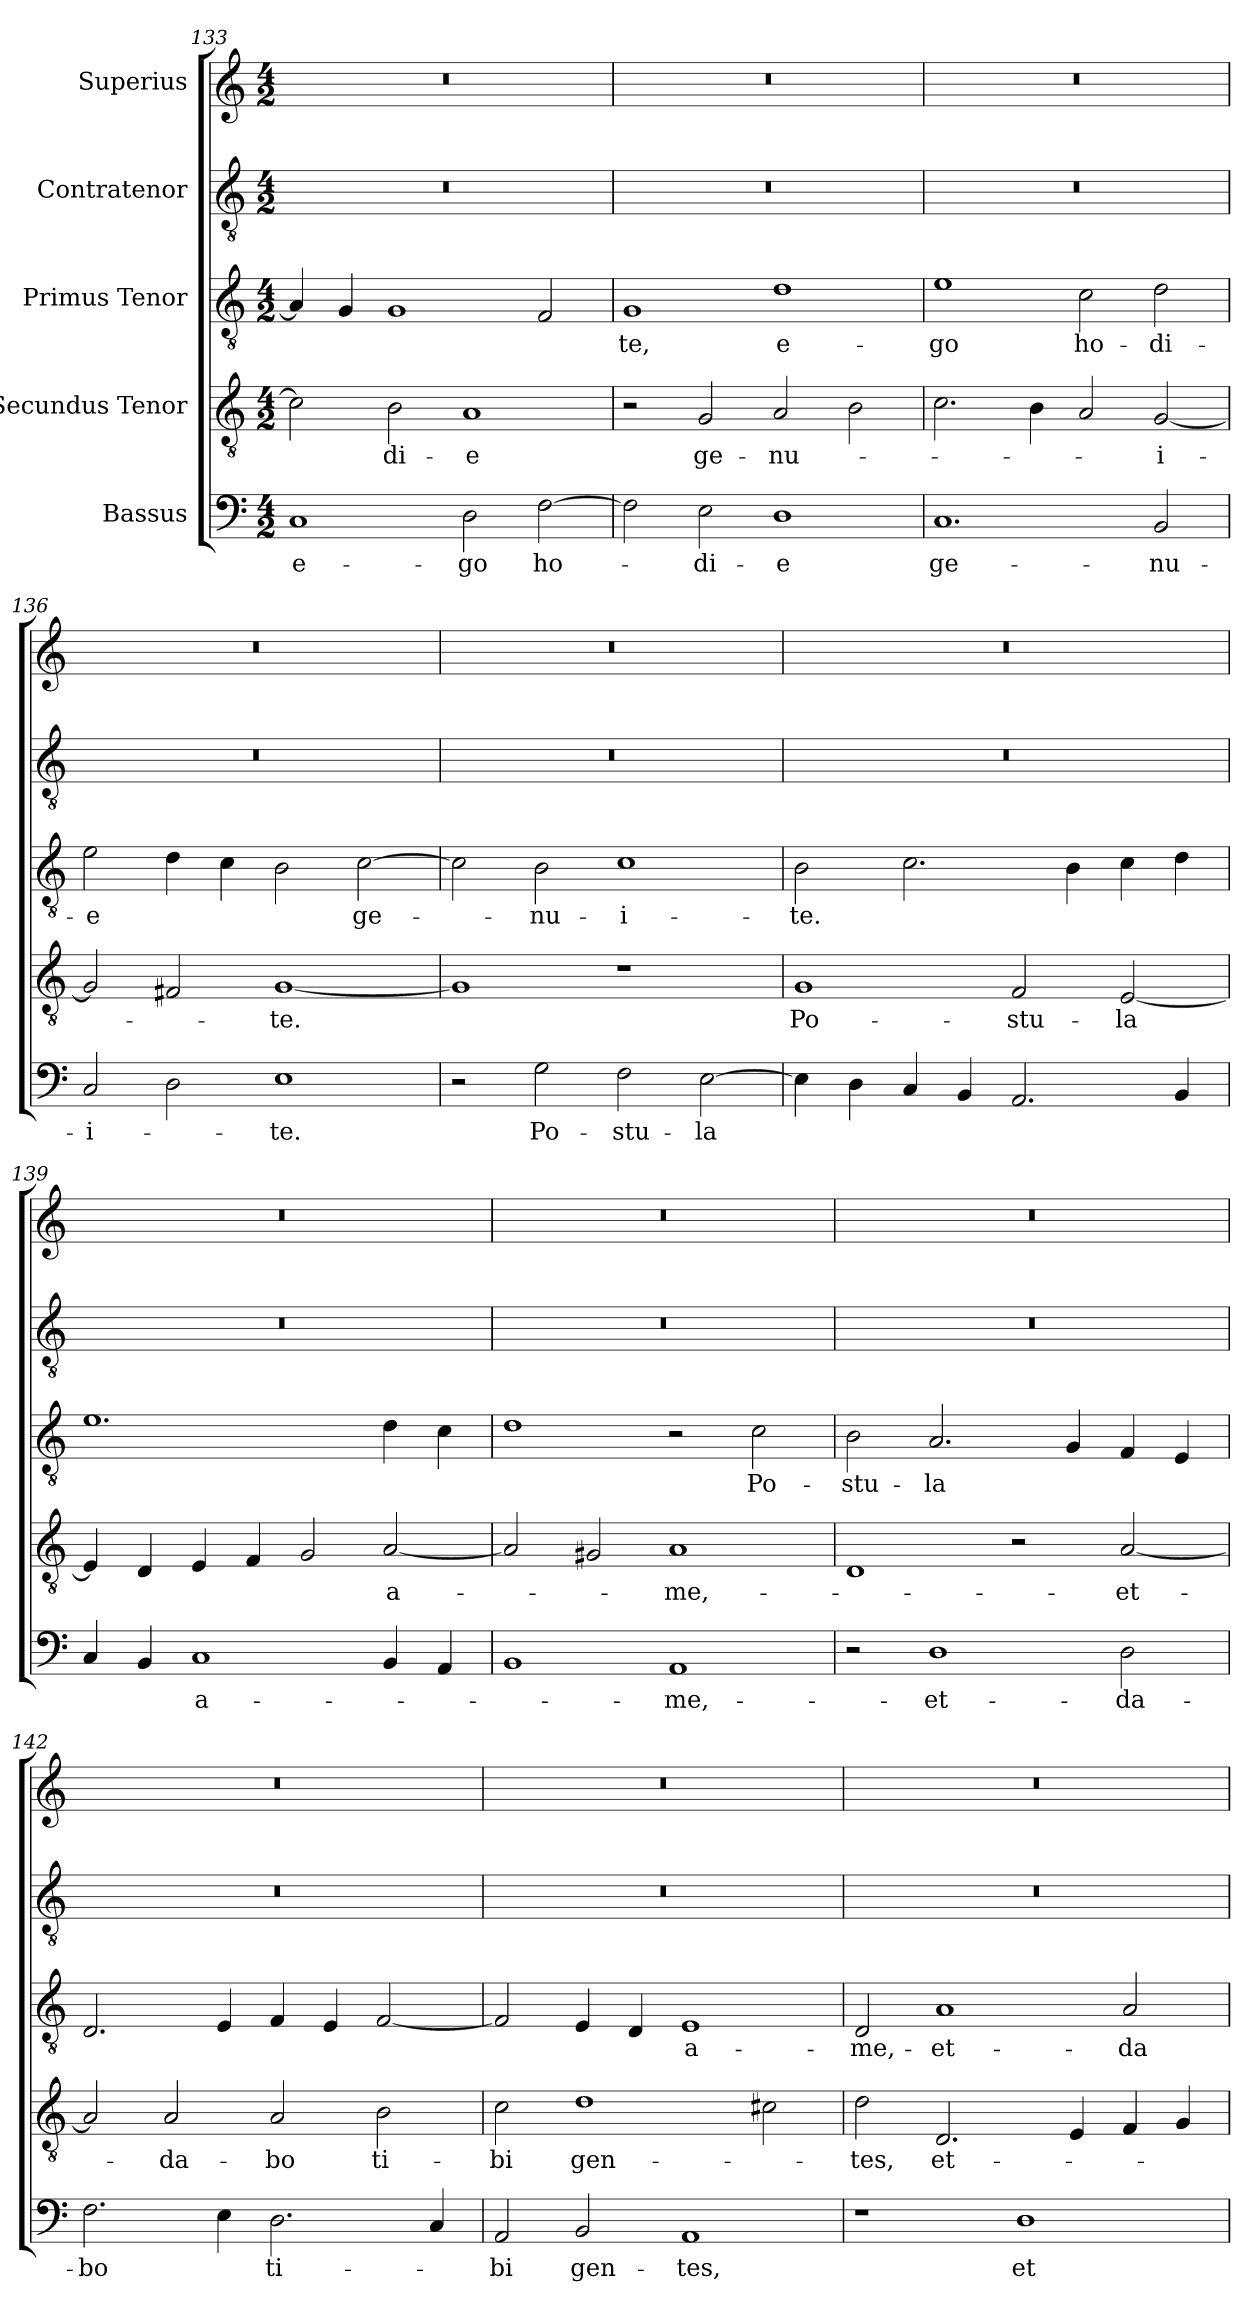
**kern	**text	**kern	**text	**kern	**text	**kern	**kern
*part5	*part5	*part4	*part4	*part3	*part3	*part2	*part1
*staff5	*staff5	*staff4	*staff4	*staff3	*staff3	*staff2	*staff1
*I"Bassus	*	*I"Secundus Tenor	*	*I"Primus Tenor	*	*I"Contratenor	*I"Superius
*clefF4	*	*clefGv2	*	*clefGv2	*	*clefGv2	*clefG2
*k[]	*	*k[]	*	*k[]	*	*k[]	*k[]
*C:	*	*C:	*	*C:	*	*C:	*C:
*M4/2	*	*M4/2	*	*M4/2	*	*M4/2	*M4/2
=133	=133	=133	=133	=133	=133	=133	=133
1C/	e-	2c\]	.	4A/]	.	0r	0r
.	.	.	.	4G/	.	.	.
.	.	2B\	-di-	1G/	.	.	.
2D\	-go	1A/	-e	.	.	.	.
[2F\	ho-	.	.	2F/	.	.	.
=134	=134	=134	=134	=134	=134	=134	=134
2F\]	.	2r	.	1G/	-te,	0r	0r
2E\	-di-	2G/	ge-	.	.	.	.
1D\	-e	2A/	-nu-	1d\	e-	.	.
.	.	2B\	.	.	.	.	.
=135	=135	=135	=135	=135	=135	=135	=135
1.C/	ge-	2.c\	.	1e\	-go	0r	0r
.	.	4B\	.	.	.	.	.
.	.	2A/	.	2c\	ho-	.	.
2BB/	-nu-	[2G/	-i-	2d\	-di-	.	.
=136	=136	=136	=136	=136	=136	=136	=136
2C/	-i-	2G/]	.	2e\	-e	0r	0r
2D\	.	2F#Xi/	.	4d\	.	.	.
.	.	.	.	4c\	.	.	.
1E\	-te.	[1G/	-te.	2B\	.	.	.
.	.	.	.	[2c\	ge-	.	.
!!LO:LB:g=z
=137	=137	=137	=137	=137	=137	=137	=137
2r	.	1G/]	.	2c\]	.	0r	0r
2G\	Po-	.	.	2B\	-nu-	.	.
2F\	-stu-	1r	.	1c\	-i-	.	.
[2E\	-la	.	.	.	.	.	.
=138	=138	=138	=138	=138	=138	=138	=138
4E\]	.	1G/	Po-	2B\	-te.	0r	0r
4D\	.	.	.	.	.	.	.
4C/	.	.	.	2.c\	.	.	.
4BB/	.	.	.	.	.	.	.
2.AA/	.	2F/	-stu-	.	.	.	.
.	.	.	.	4B\	.	.	.
.	.	[2E/	-la	4c\	.	.	.
4BB/	.	.	.	4d\	.	.	.
=139	=139	=139	=139	=139	=139	=139	=139
4C/	.	4E/]	.	1.e\	.	0r	0r
4BB/	.	4D/	.	.	.	.	.
1C/	a-	4E/	.	.	.	.	.
.	.	4F/	.	.	.	.	.
.	.	2G/	.	.	.	.	.
4BB/	.	[2A/	a-	4d\	.	.	.
4AA/	.	.	.	4c\	.	.	.
=140	=140	=140	=140	=140	=140	=140	=140
1BB/	.	2A/]	.	1d\	.	0r	0r
.	.	2G#Xi/	.	.	.	.	.
1AA/	me,-	1A/	me,-	2r	.	.	.
.	.	.	.	2c\	Po-	.	.
=141	=141	=141	=141	=141	=141	=141	=141
2r	.	1D/	.	2B\	-stu-	0r	0r
1D\	et-	.	.	2.A/	-la	.	.
.	.	2r	.	.	.	.	.
.	.	.	.	4G/	.	.	.
2D\	da-	[2A/	et-	4F/	.	.	.
.	.	.	.	4E/	.	.	.
!!LO:PB:g=z
=142	=142	=142	=142	=142	=142	=142	=142
2.F\	-bo	2A/]	.	2.D/	.	0r	0r
.	.	2A/	da-	.	.	.	.
4E\	.	.	.	4E/	.	.	.
2.D\	ti-	2A/	-bo	4F/	.	.	.
.	.	.	.	4E/	.	.	.
.	.	2B\	ti-	[2F/	.	.	.
4C/	.	.	.	.	.	.	.
=143	=143	=143	=143	=143	=143	=143	=143
2AA/	-bi	2c\	-bi	2F/]	.	0r	0r
2BB/	gen-	1d\	gen-	4E/	.	.	.
.	.	.	.	4D/	.	.	.
1AA/	-tes,	.	.	1E/	a-	.	.
.	.	2c#Xi\	.	.	.	.	.
=144	=144	=144	=144	=144	=144	=144	=144
1r	.	2d\	-tes,	2D/	me,-	0r	0r
.	.	2.D/	et-	1A/	et-	.	.
1D\	et-	.	.	.	.	.	.
.	.	4E/	.	.	.	.	.
.	.	4F/	.	2A/	da-	.	.
.	.	4G/	.	.	.	.	.
=	=	=	=	=	=	=	=
*-	*-	*-	*-	*-	*-	*-	*-
